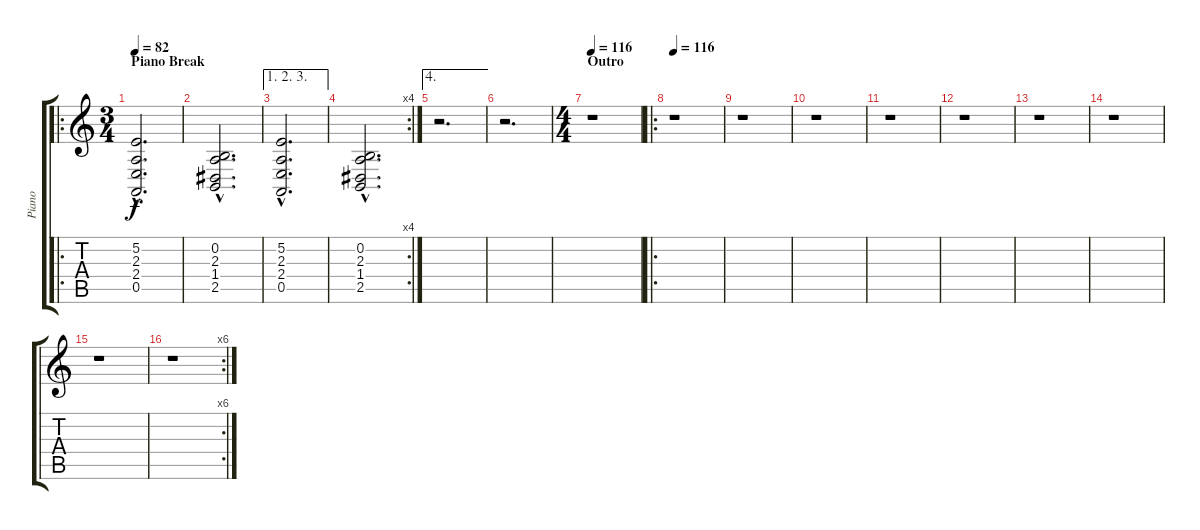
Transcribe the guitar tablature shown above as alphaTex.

\track ("Piano" "Piano") {instrument acousticgrandpiano}
\staff {score tabs}
\tuning (E4 B3 G3 D3 A2 E2) {hide}
\ro
\ts (3 4)
\section ("" "Piano Break")
\tempo 82
\clef g2
\ks c
(5.2{hac} 2.3{hac} 2.4{hac} 0.5{hac}).2{d dy f} |
(0.2{hac} 2.3{hac} 1.4{hac} 2.5{hac}).2{d} |
\ae (1 2 3)
(5.2{hac} 2.3{hac} 2.4{hac} 0.5{hac}).2{d} |
\rc 4
(0.2{hac} 2.3{hac} 1.4{hac} 2.5{hac}).2{d} |
\ae 4
r.2{d} |
r.2{d} |
\ts (4 4)
\section ("" "Outro")
\tempo 116
r.1 |
\ro
\tempo 116
r.1 |
r.1 |
r.1 |
r.1 |
r.1 |
r.1 |
r.1 |
r.1 |
\rc 6
r.1
